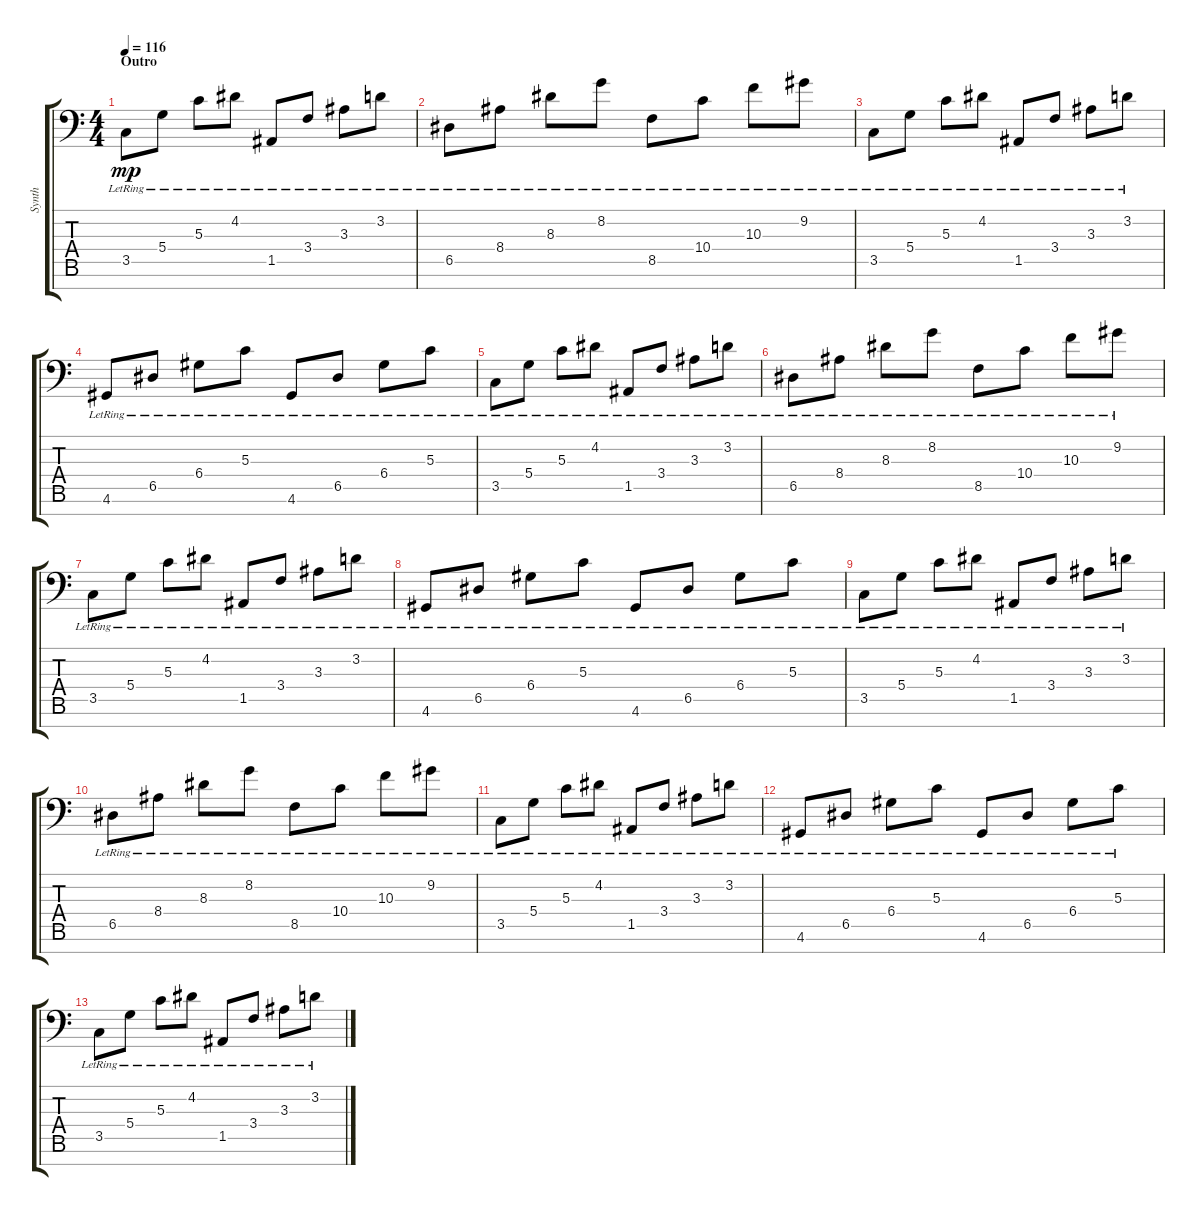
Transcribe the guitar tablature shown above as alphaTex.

\track ("Synth" "Synth") {instrument synthstrings1}
\staff {score tabs}
\tuning (E4 B3 G3 D3 A2 E2 A1) {hide}
\ts (4 4)
\section ("" "Outro")
\tempo 116
\clef f4
\ks c
3.5{lr}.8{dy mp instrument brightacousticpiano} 5.4{lr}.8 5.3{lr}.8 4.2{lr}.8 1.5{lr}.8 3.4{lr}.8 3.3{lr}.8 3.2{lr}.8 |
6.5{lr}.8 8.4{lr}.8 8.3{lr}.8 8.2{lr}.8 8.5{lr}.8 10.4{lr}.8 10.3{lr}.8 9.2{lr}.8 |
3.5{lr}.8 5.4{lr}.8 5.3{lr}.8 4.2{lr}.8 1.5{lr}.8 3.4{lr}.8 3.3{lr}.8 3.2{lr}.8 |
4.6{lr}.8 6.5{lr}.8 6.4{lr}.8 5.3{lr}.8 4.6{lr}.8 6.5{lr}.8 6.4{lr}.8 5.3{lr}.8 |
3.5{lr}.8 5.4{lr}.8 5.3{lr}.8 4.2{lr}.8 1.5{lr}.8 3.4{lr}.8 3.3{lr}.8 3.2{lr}.8 |
6.5{lr}.8 8.4{lr}.8 8.3{lr}.8 8.2{lr}.8 8.5{lr}.8 10.4{lr}.8 10.3{lr}.8 9.2{lr}.8 |
3.5{lr}.8 5.4{lr}.8 5.3{lr}.8 4.2{lr}.8 1.5{lr}.8 3.4{lr}.8 3.3{lr}.8 3.2{lr}.8 |
4.6{lr}.8 6.5{lr}.8 6.4{lr}.8 5.3{lr}.8 4.6{lr}.8 6.5{lr}.8 6.4{lr}.8 5.3{lr}.8 |
3.5{lr}.8 5.4{lr}.8 5.3{lr}.8 4.2{lr}.8 1.5{lr}.8 3.4{lr}.8 3.3{lr}.8 3.2{lr}.8 |
6.5{lr}.8 8.4{lr}.8 8.3{lr}.8 8.2{lr}.8 8.5{lr}.8 10.4{lr}.8 10.3{lr}.8 9.2{lr}.8 |
3.5{lr}.8 5.4{lr}.8 5.3{lr}.8 4.2{lr}.8 1.5{lr}.8 3.4{lr}.8 3.3{lr}.8 3.2{lr}.8 |
4.6{lr}.8 6.5{lr}.8 6.4{lr}.8 5.3{lr}.8 4.6{lr}.8 6.5{lr}.8 6.4{lr}.8 5.3{lr}.8 |
3.5{lr}.8 5.4{lr}.8 5.3{lr}.8 4.2{lr}.8 1.5{lr}.8 3.4{lr}.8 3.3{lr}.8 3.2{lr}.8
